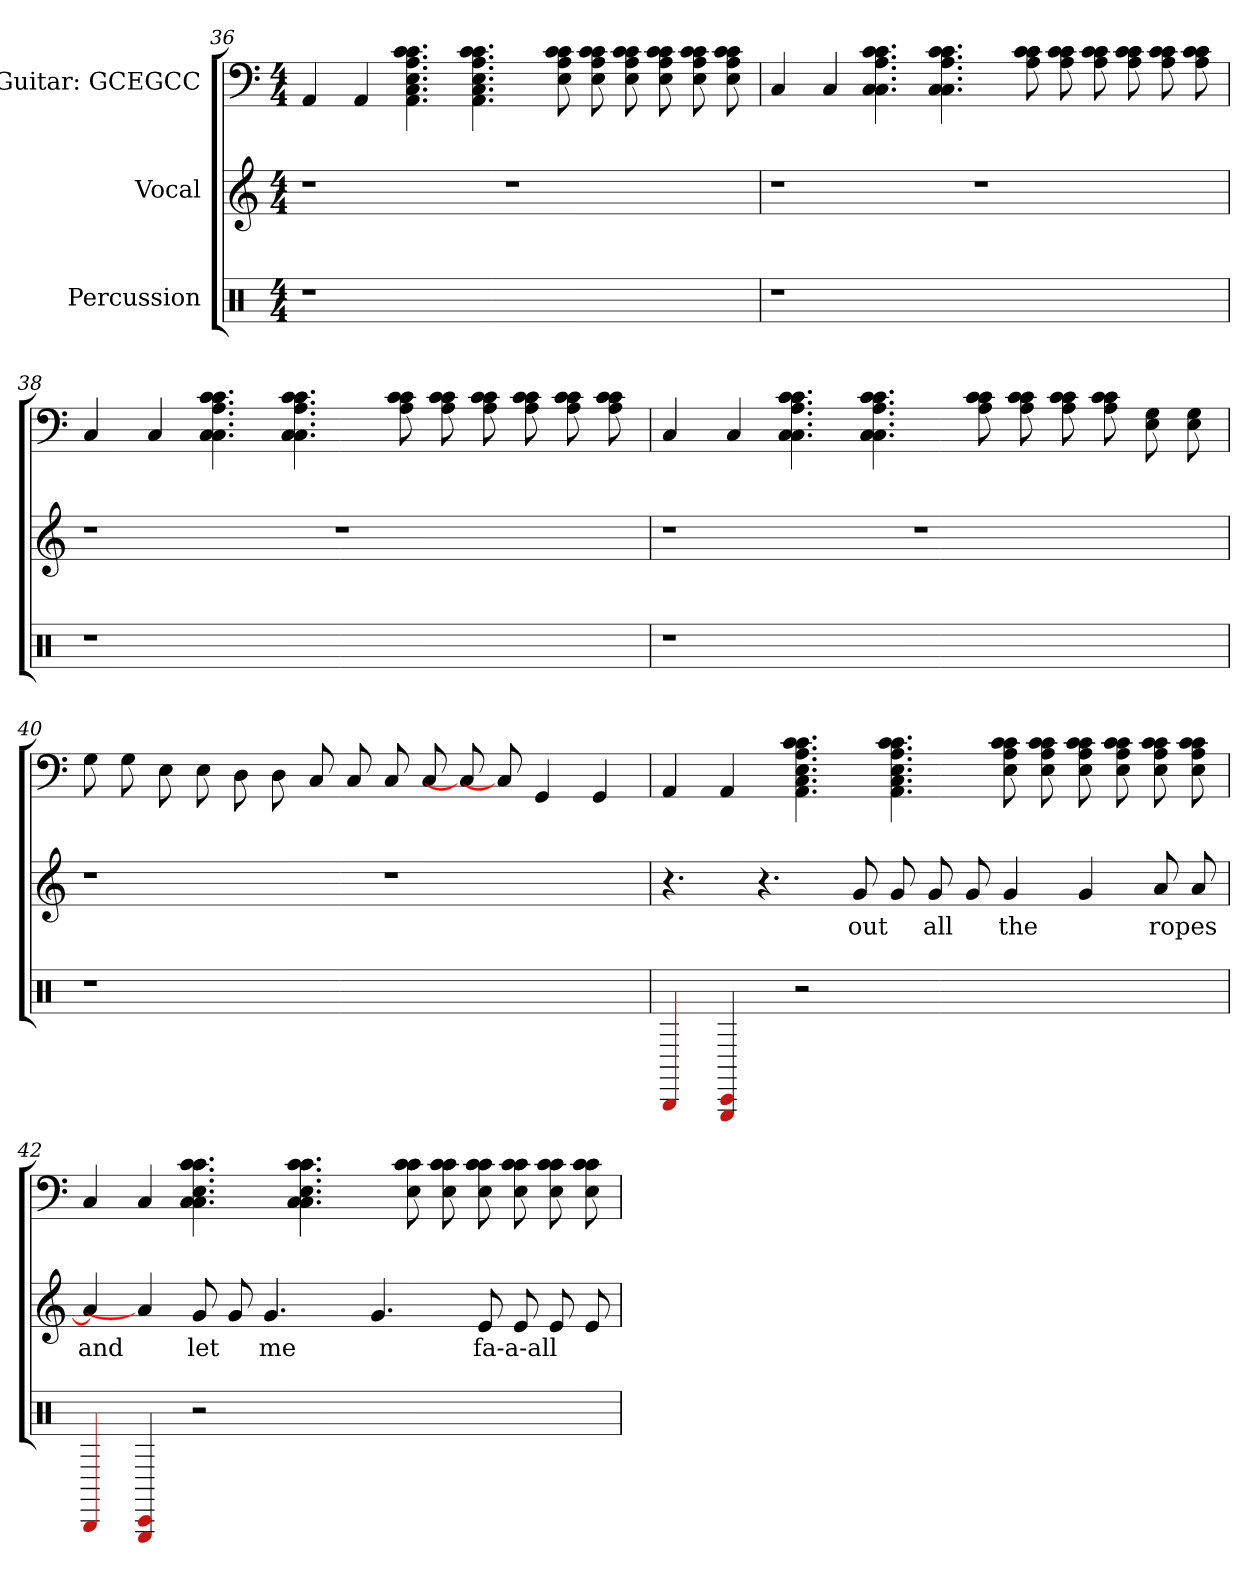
**kern	**kern	**text	**kern
*part3	*part2	*part2	*part1
*staff3	*staff2	*staff2	*staff1
*I"Percussion	*I"Vocal	*	*I"Guitar: GCEGCC
*clefX	*	*	*
*k[]	*k[]	*	*k[]
*M4/4	*M4/4	*	*M4/4
=36	=36	=36	=36
1r	1r	.	4AA
.	.	.	4AA
.	.	.	4.c 4.c 4.A 4.E 4.C 4.AA
.	.	.	4.c 4.c 4.A 4.E 4.C 4.AA
1ryy	1r	.	.
.	.	.	8c 8c 8A 8E
.	.	.	8c 8c 8A 8E
.	.	.	8c 8c 8A 8E
.	.	.	8c 8c 8A 8E
.	.	.	8c 8c 8A 8E
.	.	.	8c 8c 8A 8E
=37	=37	=37	=37
1r	1r	.	4C
.	.	.	4C
.	.	.	4.c 4.c 4.c 4.A 4.C 4.C
.	.	.	4.c 4.c 4.c 4.A 4.C 4.C
1ryy	1r	.	.
.	.	.	8c 8c 8c 8A
.	.	.	8c 8c 8c 8A
.	.	.	8c 8c 8c 8A
.	.	.	8c 8c 8c 8A
.	.	.	8c 8c 8c 8A
.	.	.	8c 8c 8c 8A
=38	=38	=38	=38
1r	1r	.	4C
.	.	.	4C
.	.	.	4.c 4.c 4.c 4.A 4.C 4.C
.	.	.	4.c 4.c 4.c 4.A 4.C 4.C
1ryy	1r	.	.
.	.	.	8c 8c 8c 8A
.	.	.	8c 8c 8c 8A
.	.	.	8c 8c 8c 8A
.	.	.	8c 8c 8c 8A
.	.	.	8c 8c 8c 8A
.	.	.	8c 8c 8c 8A
=39	=39	=39	=39
1r	1r	.	4C
.	.	.	4C
.	.	.	4.c 4.c 4.c 4.A 4.C 4.C
.	.	.	4.c 4.c 4.c 4.A 4.C 4.C
1ryy	1r	.	.
.	.	.	8c 8c 8c 8A
.	.	.	8c 8c 8c 8A
.	.	.	8c 8c 8c 8A
.	.	.	8c 8c 8c 8A
.	.	.	8G 8E
.	.	.	8G 8E
=40	=40	=40	=40
1r	1r	.	8G
.	.	.	8G
.	.	.	8E
.	.	.	8E
.	.	.	8D
.	.	.	8D
.	.	.	8C
.	.	.	8C
1ryy	1r	.	8C
.	.	.	8C
.	.	.	8C]
.	.	.	8C]
.	.	.	4GG
.	.	.	4GG
=41	=41	=41	=41
4BBB	4.r	.	4AA
4GGG 4CC#	.	.	4AA
.	4.r	.	.
2r	.	.	4.c 4.c 4.A 4.E 4.C 4.AA
.	8g	out	.
.	8g	.	4.c 4.c 4.A 4.E 4.C 4.AA
1ryy	8g	all	.
.	8g	.	.
.	4g	the	8c 8c 8A 8E
.	.	.	8c 8c 8A 8E
.	4g	.	8c 8c 8A 8E
.	.	.	8c 8c 8A 8E
.	8a	ropes	8c 8c 8A 8E
.	8a	.	8c 8c 8A 8E
=42	=42	=42	=42
4BBB	4a]	and	4C
4GGG 4CC#	4a]	.	4C
2r	8g	let	4.c 4.c 4.c 4.E 4.C 4.C
.	8g	.	.
.	4.g	me	.
.	.	.	4.c 4.c 4.c 4.E 4.C 4.C
1ryy	.	.	.
.	4.g	.	.
.	.	.	8c 8c 8c 8E
.	.	.	8c 8c 8c 8E
.	8e	fa-a-all	8c 8c 8c 8E
.	8e	.	8c 8c 8c 8E
.	8e	.	8c 8c 8c 8E
.	8e	.	8c 8c 8c 8E
=	=	=	=
*-	*-	*-	*-
